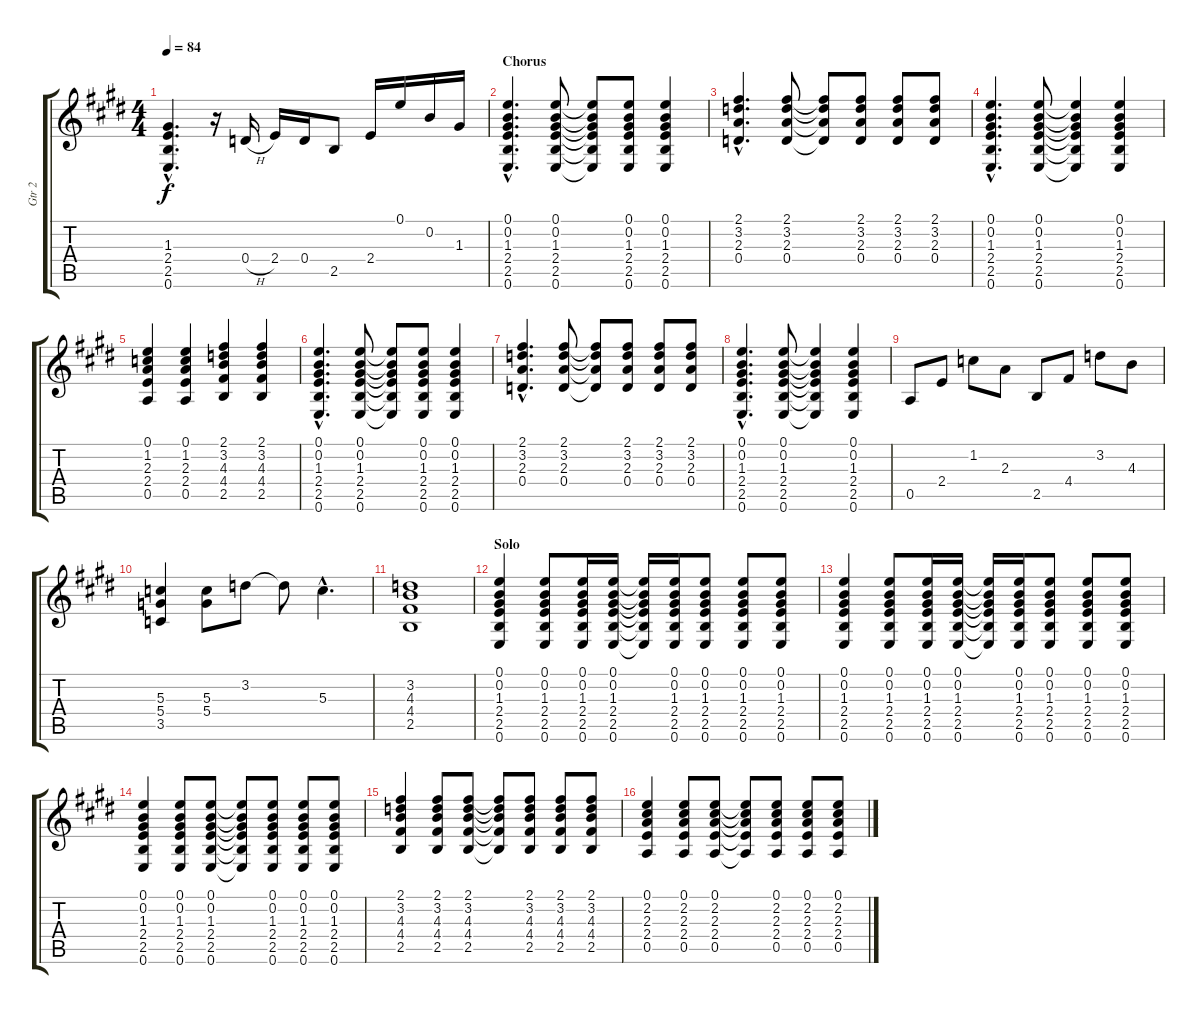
\track ("Gtr 2" "Gtr 2") {instrument overdrivenguitar}
\staff {score tabs}
\tuning (E4 B3 G3 D3 A2 E2) {hide}
\ts (4 4)
\tempo 84
\clef g2
\ks e
(1.3{hac} 2.4{hac} 2.5{hac} 0.6{hac}).4{d dy f} r.16 0.4{h}.16 2.4.16 0.4.16 2.5.8 2.4.16 0.1.16 0.2.16 1.3.16 |
\section ("" "Chorus")
(0.1{hac} 0.2{hac} 1.3{hac} 2.4{hac} 2.5{hac} 0.6{hac}).4{d} (0.1 0.2 1.3 2.4 2.5 0.6).8 (0.1{t} 0.2{t} 1.3{t} 2.4{t} 2.5{t} 0.6{t}).8 (0.1 0.2 1.3 2.4 2.5 0.6).8 (0.1 0.2 1.3 2.4 2.5 0.6).4 |
(2.1{hac} 3.2{hac} 2.3{hac} 0.4{hac}).4{d} (2.1 3.2 2.3 0.4).8 (2.1{t} 3.2{t} 2.3{t} 0.4{t}).8 (2.1 3.2 2.3 0.4).8 (2.1 3.2 2.3 0.4).8 (2.1 3.2 2.3 0.4).8 |
(0.1{hac} 0.2{hac} 1.3{hac} 2.4{hac} 2.5{hac} 0.6{hac}).4{d} (0.1 0.2 1.3 2.4 2.5 0.6).8 (0.1{t} 0.2{t} 1.3{t} 2.4{t} 2.5{t} 0.6{t}).4 (0.1 0.2 1.3 2.4 2.5 0.6).4 |
(0.1 1.2 2.3 2.4 0.5).4 (0.1 1.2 2.3 2.4 0.5).4 (2.1 3.2 4.3 4.4 2.5).4 (2.1 3.2 4.3 4.4 2.5).4 |
(0.1{hac} 0.2{hac} 1.3{hac} 2.4{hac} 2.5{hac} 0.6{hac}).4{d} (0.1 0.2 1.3 2.4 2.5 0.6).8 (0.1{t} 0.2{t} 1.3{t} 2.4{t} 2.5{t} 0.6{t}).8 (0.1 0.2 1.3 2.4 2.5 0.6).8 (0.1 0.2 1.3 2.4 2.5 0.6).4 |
(2.1{hac} 3.2{hac} 2.3{hac} 0.4{hac}).4{d} (2.1 3.2 2.3 0.4).8 (2.1{t} 3.2{t} 2.3{t} 0.4{t}).8 (2.1 3.2 2.3 0.4).8 (2.1 3.2 2.3 0.4).8 (2.1 3.2 2.3 0.4).8 |
(0.1{hac} 0.2{hac} 1.3{hac} 2.4{hac} 2.5{hac} 0.6{hac}).4{d} (0.1 0.2 1.3 2.4 2.5 0.6).8 (0.1{t} 0.2{t} 1.3{t} 2.4{t} 2.5{t} 0.6{t}).4 (0.1 0.2 1.3 2.4 2.5 0.6).4 |
0.5.8 2.4.8 1.2.8 2.3.8 2.5.8 4.4.8 3.2.8 4.3.8 |
(5.3 5.4 3.5).4 (5.3 5.4).8 3.2.8 3.2{t}.8 5.3{hac}.4{d} |
(3.2 4.3 4.4 2.5).1 |
\section ("" "Solo")
(0.1 0.2 1.3 2.4 2.5 0.6).4 (0.1 0.2 1.3 2.4 2.5 0.6).8 (0.1 0.2 1.3 2.4 2.5 0.6).16 (0.1 0.2 1.3 2.4 2.5 0.6).16 (0.1{t} 0.2{t} 1.3{t} 2.4{t} 2.5{t} 0.6{t}).16 (0.1 0.2 1.3 2.4 2.5 0.6).16 (0.1 0.2 1.3 2.4 2.5 0.6).8 (0.1 0.2 1.3 2.4 2.5 0.6).8 (0.1 0.2 1.3 2.4 2.5 0.6).8 |
(0.1 0.2 1.3 2.4 2.5 0.6).4 (0.1 0.2 1.3 2.4 2.5 0.6).8 (0.1 0.2 1.3 2.4 2.5 0.6).16 (0.1 0.2 1.3 2.4 2.5 0.6).16 (0.1{t} 0.2{t} 1.3{t} 2.4{t} 2.5{t} 0.6{t}).16 (0.1 0.2 1.3 2.4 2.5 0.6).16 (0.1 0.2 1.3 2.4 2.5 0.6).8 (0.1 0.2 1.3 2.4 2.5 0.6).8 (0.1 0.2 1.3 2.4 2.5 0.6).8 |
(0.1 0.2 1.3 2.4 2.5 0.6).4 (0.1 0.2 1.3 2.4 2.5 0.6).8 (0.1 0.2 1.3 2.4 2.5 0.6).8 (0.1{t} 0.2{t} 1.3{t} 2.4{t} 2.5{t} 0.6{t}).8 (0.1 0.2 1.3 2.4 2.5 0.6).8 (0.1 0.2 1.3 2.4 2.5 0.6).8 (0.1 0.2 1.3 2.4 2.5 0.6).8 |
(2.1 3.2 4.3 4.4 2.5).4 (2.1 3.2 4.3 4.4 2.5).8 (2.1 3.2 4.3 4.4 2.5).8 (2.1{t} 3.2{t} 4.3{t} 4.4{t} 2.5{t}).8 (2.1 3.2 4.3 4.4 2.5).8 (2.1 3.2 4.3 4.4 2.5).8 (2.1 3.2 4.3 4.4 2.5).8 |
(0.1 2.2 2.3 2.4 0.5).4 (0.1 2.2 2.3 2.4 0.5).8 (0.1 2.2 2.3 2.4 0.5).8 (0.1{t} 2.2{t} 2.3{t} 2.4{t} 0.5{t}).8 (0.1 2.2 2.3 2.4 0.5).8 (0.1 2.2 2.3 2.4 0.5).8 (0.1 2.2 2.3 2.4 0.5).8
